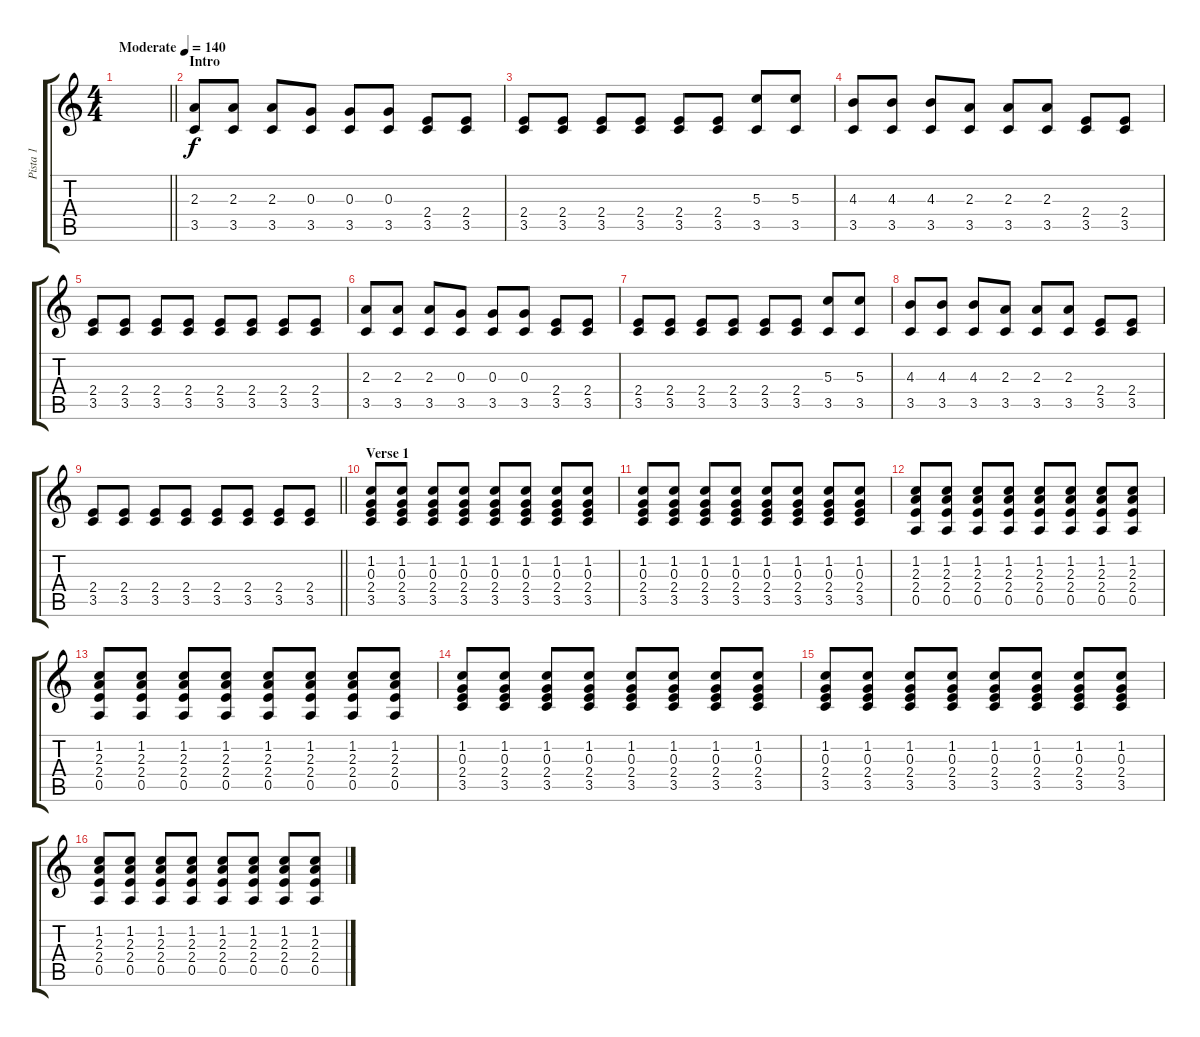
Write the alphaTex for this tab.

\track ("Pista 1" "Pista 1") {instrument acousticguitarnylon}
\staff {score tabs}
\tuning (E4 B3 G3 D3 A2 E2) {hide}
\ts (4 4)
\tempo (140 "Moderate")
\clef g2
\barLineRight lightlight
\ks c
|
\section ("" "Intro")
(2.3 3.5).8 (2.3 3.5).8 (2.3 3.5).8 (0.3 3.5).8 (0.3 3.5).8 (0.3 3.5).8 (2.4 3.5).8 (2.4 3.5).8 |
(2.4 3.5).8 (2.4 3.5).8 (2.4 3.5).8 (2.4 3.5).8 (2.4 3.5).8 (2.4 3.5).8 (5.3 3.5).8 (5.3 3.5).8 |
(4.3 3.5).8 (4.3 3.5).8 (4.3 3.5).8 (2.3 3.5).8 (2.3 3.5).8 (2.3 3.5).8 (2.4 3.5).8 (2.4 3.5).8 |
(2.4 3.5).8 (2.4 3.5).8 (2.4 3.5).8 (2.4 3.5).8 (2.4 3.5).8 (2.4 3.5).8 (2.4 3.5).8 (2.4 3.5).8 |
(2.3 3.5).8 (2.3 3.5).8 (2.3 3.5).8 (0.3 3.5).8 (0.3 3.5).8 (0.3 3.5).8 (2.4 3.5).8 (2.4 3.5).8 |
(2.4 3.5).8 (2.4 3.5).8 (2.4 3.5).8 (2.4 3.5).8 (2.4 3.5).8 (2.4 3.5).8 (5.3 3.5).8 (5.3 3.5).8 |
(4.3 3.5).8 (4.3 3.5).8 (4.3 3.5).8 (2.3 3.5).8 (2.3 3.5).8 (2.3 3.5).8 (2.4 3.5).8 (2.4 3.5).8 |
\barLineRight lightlight
(2.4 3.5).8 (2.4 3.5).8 (2.4 3.5).8 (2.4 3.5).8 (2.4 3.5).8 (2.4 3.5).8 (2.4 3.5).8 (2.4 3.5).8 |
\section ("" "Verse 1")
(1.2 0.3 2.4 3.5).8{volume 10} (1.2 0.3 2.4 3.5).8 (1.2 0.3 2.4 3.5).8 (1.2 0.3 2.4 3.5).8 (1.2 0.3 2.4 3.5).8 (1.2 0.3 2.4 3.5).8 (1.2 0.3 2.4 3.5).8 (1.2 0.3 2.4 3.5).8 |
(1.2 0.3 2.4 3.5).8 (1.2 0.3 2.4 3.5).8 (1.2 0.3 2.4 3.5).8 (1.2 0.3 2.4 3.5).8 (1.2 0.3 2.4 3.5).8 (1.2 0.3 2.4 3.5).8 (1.2 0.3 2.4 3.5).8 (1.2 0.3 2.4 3.5).8 |
(1.2 2.3 2.4 0.5).8 (1.2 2.3 2.4 0.5).8 (1.2 2.3 2.4 0.5).8 (1.2 2.3 2.4 0.5).8 (1.2 2.3 2.4 0.5).8 (1.2 2.3 2.4 0.5).8 (1.2 2.3 2.4 0.5).8 (1.2 2.3 2.4 0.5).8 |
(1.2 2.3 2.4 0.5).8 (1.2 2.3 2.4 0.5).8 (1.2 2.3 2.4 0.5).8 (1.2 2.3 2.4 0.5).8 (1.2 2.3 2.4 0.5).8 (1.2 2.3 2.4 0.5).8 (1.2 2.3 2.4 0.5).8 (1.2 2.3 2.4 0.5).8 |
(1.2 0.3 2.4 3.5).8 (1.2 0.3 2.4 3.5).8 (1.2 0.3 2.4 3.5).8 (1.2 0.3 2.4 3.5).8 (1.2 0.3 2.4 3.5).8 (1.2 0.3 2.4 3.5).8 (1.2 0.3 2.4 3.5).8 (1.2 0.3 2.4 3.5).8 |
(1.2 0.3 2.4 3.5).8 (1.2 0.3 2.4 3.5).8 (1.2 0.3 2.4 3.5).8 (1.2 0.3 2.4 3.5).8 (1.2 0.3 2.4 3.5).8 (1.2 0.3 2.4 3.5).8 (1.2 0.3 2.4 3.5).8 (1.2 0.3 2.4 3.5).8 |
(1.2 2.3 2.4 0.5).8 (1.2 2.3 2.4 0.5).8 (1.2 2.3 2.4 0.5).8 (1.2 2.3 2.4 0.5).8 (1.2 2.3 2.4 0.5).8 (1.2 2.3 2.4 0.5).8 (1.2 2.3 2.4 0.5).8 (1.2 2.3 2.4 0.5).8
